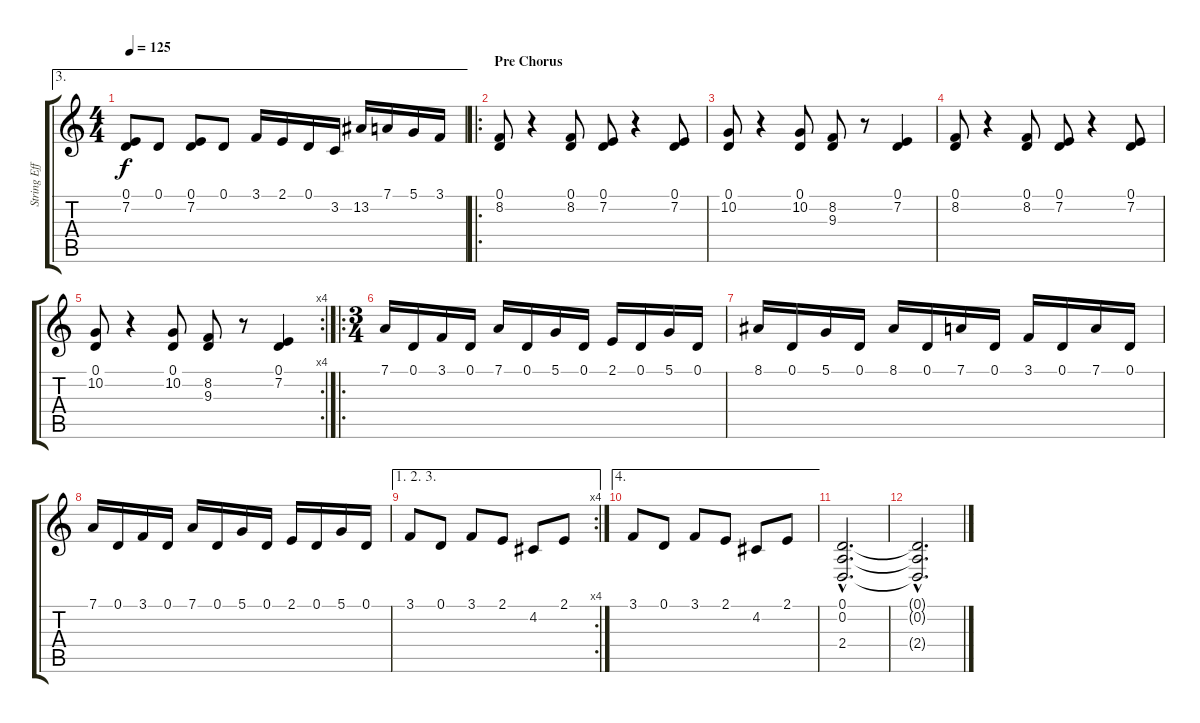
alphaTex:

\track ("String Effects" "String Eff") {instrument stringensemble1}
\staff {score tabs}
\tuning (D4 A3 F3 C3 G2 D2) {hide}
\ae 3
\ts (4 4)
\tempo 125
\clef g2
\ks c
(0.1 7.2).8{dy f} 0.1.8 (0.1 7.2).8 0.1.8 3.1.16 2.1.16 0.1.16 3.2.16 13.2.16 7.1.16 5.1.16 3.1.16 |
\ro
\section ("" "Pre Chorus")
(0.1 8.2).8 r.4 (0.1 8.2).8 (0.1 7.2).8 r.4 (0.1 7.2).8 |
(0.1 10.2).8 r.4 (0.1 10.2).8 (8.2 9.3).8 r.8 (0.1 7.2).4 |
(0.1 8.2).8 r.4 (0.1 8.2).8 (0.1 7.2).8 r.4 (0.1 7.2).8 |
\rc 4
(0.1 10.2).8 r.4 (0.1 10.2).8 (8.2 9.3).8 r.8 (0.1 7.2).4 |
\ro
\ts (3 4)
7.1.16 0.1.16 3.1.16 0.1.16 7.1.16 0.1.16 5.1.16 0.1.16 2.1.16 0.1.16 5.1.16 0.1.16 |
8.1.16 0.1.16 5.1.16 0.1.16 8.1.16 0.1.16 7.1.16 0.1.16 3.1.16 0.1.16 7.1.16 0.1.16 |
7.1.16 0.1.16 3.1.16 0.1.16 7.1.16 0.1.16 5.1.16 0.1.16 2.1.16 0.1.16 5.1.16 0.1.16 |
\ae (1 2 3)
\rc 4
3.1.8 0.1.8 3.1.8 2.1.8 4.2.8 2.1.8 |
\ae 4
3.1.8 0.1.8 3.1.8 2.1.8 4.2.8 2.1.8 |
(0.1{hac} 0.2{hac} 2.4{hac}).2{d} |
(0.1{hac t} 0.2{hac t} 2.4{hac t}).2{d}
